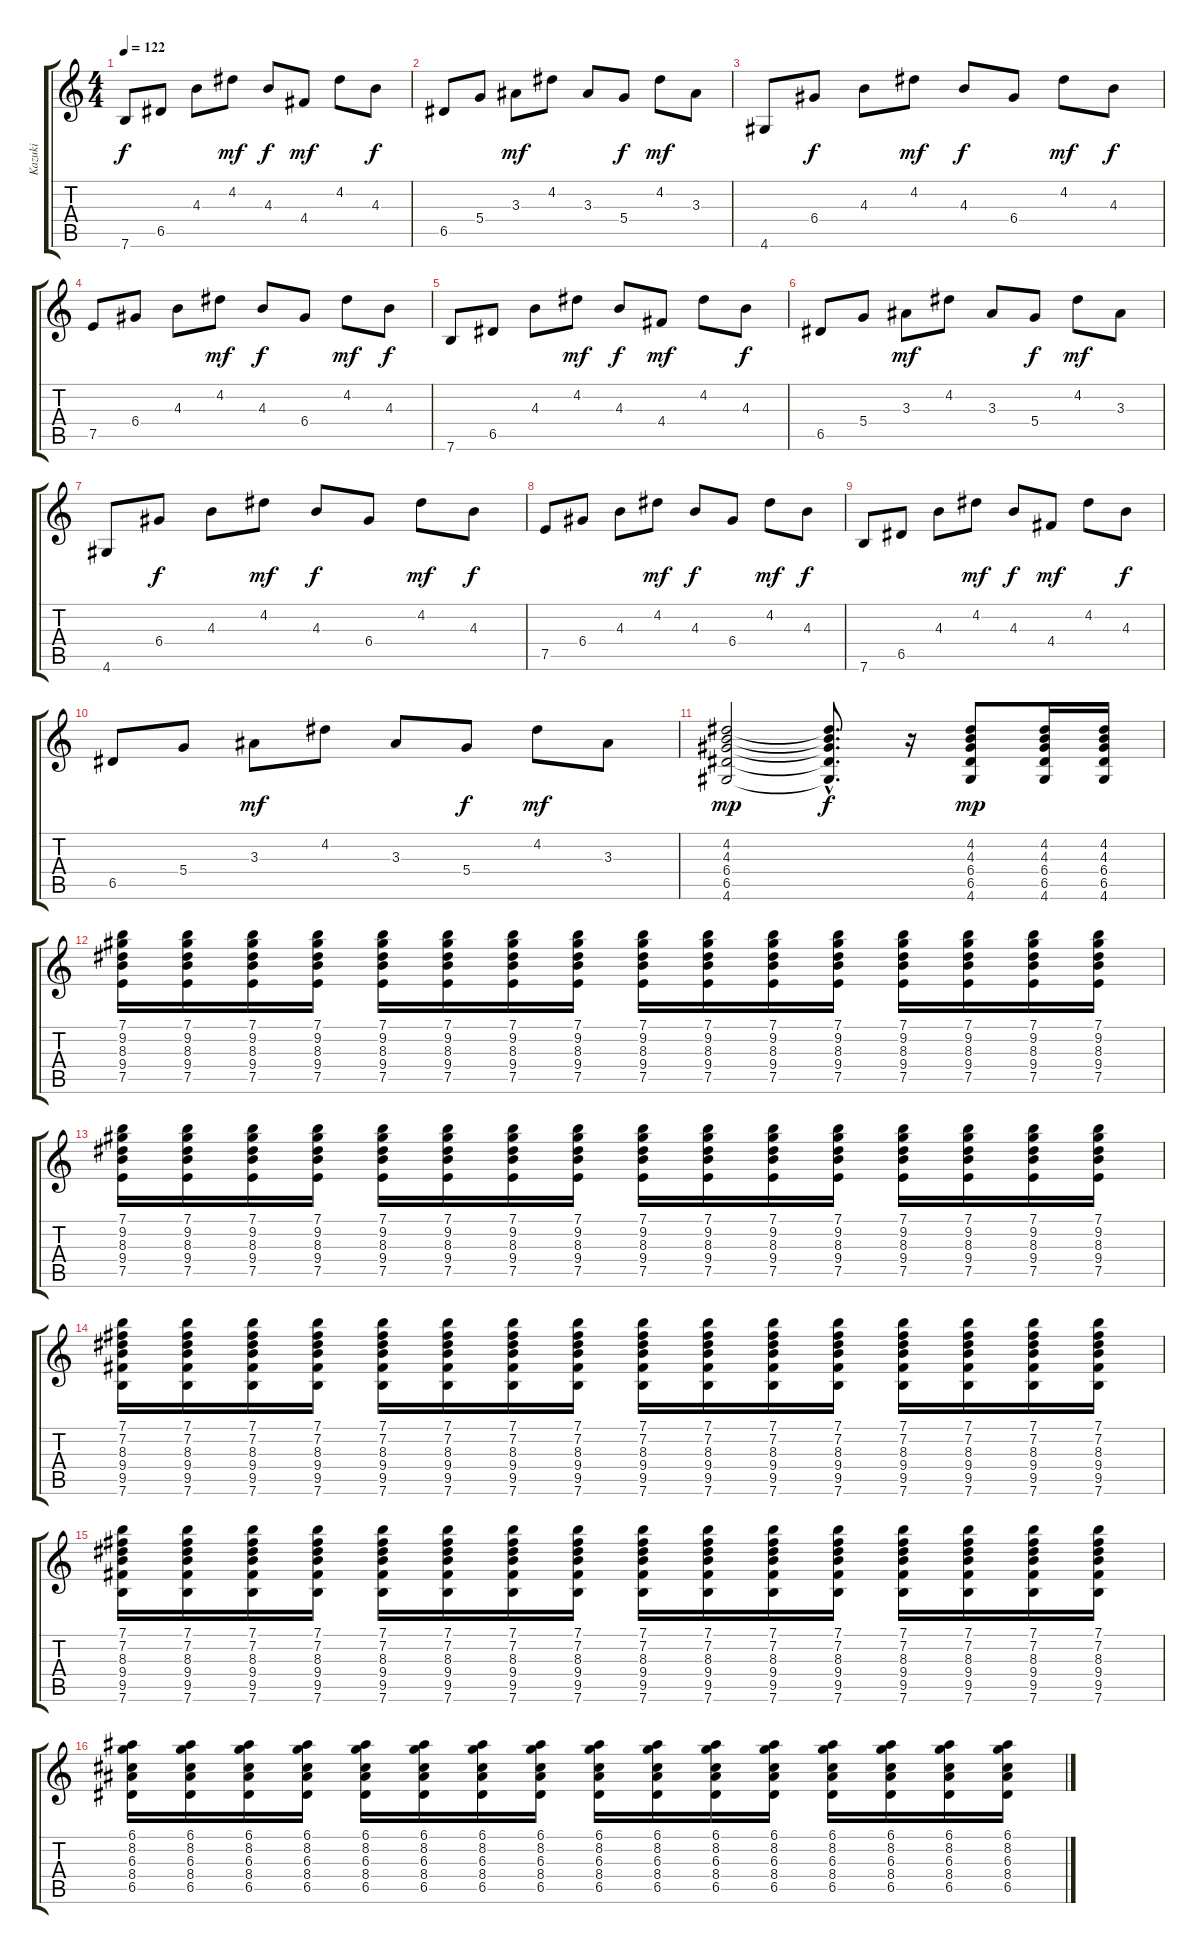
\track ("Kazuki" "Kazuki") {instrument electricguitarclean}
\staff {score tabs}
\tuning (E4 B3 G3 D3 A2 E2) {hide}
\ts (4 4)
\tempo 122
\clef g2
\ks c
7.6.8{dy f} 6.5.8 4.3.8 4.2.8{dy mf} 4.3.8{dy f} 4.4.8{dy mf} 4.2.8 4.3.8{dy f} |
6.5.8 5.4.8 3.3.8{dy mf} 4.2.8 3.3.8 5.4.8{dy f} 4.2.8{dy mf} 3.3.8 |
4.6.8 6.4.8{dy f} 4.3.8 4.2.8{dy mf} 4.3.8{dy f} 6.4.8 4.2.8{dy mf} 4.3.8{dy f} |
7.5.8 6.4.8 4.3.8 4.2.8{dy mf} 4.3.8{dy f} 6.4.8 4.2.8{dy mf} 4.3.8{dy f} |
7.6.8 6.5.8 4.3.8 4.2.8{dy mf} 4.3.8{dy f} 4.4.8{dy mf} 4.2.8 4.3.8{dy f} |
6.5.8 5.4.8 3.3.8{dy mf} 4.2.8 3.3.8 5.4.8{dy f} 4.2.8{dy mf} 3.3.8 |
4.6.8 6.4.8{dy f} 4.3.8 4.2.8{dy mf} 4.3.8{dy f} 6.4.8 4.2.8{dy mf} 4.3.8{dy f} |
7.5.8 6.4.8 4.3.8 4.2.8{dy mf} 4.3.8{dy f} 6.4.8 4.2.8{dy mf} 4.3.8{dy f} |
7.6.8 6.5.8 4.3.8 4.2.8{dy mf} 4.3.8{dy f} 4.4.8{dy mf} 4.2.8 4.3.8{dy f} |
6.5.8 5.4.8 3.3.8{dy mf} 4.2.8 3.3.8 5.4.8{dy f} 4.2.8{dy mf} 3.3.8 |
(4.2 4.3 6.4 6.5 4.6).2{dy mp} (4.2{hac t} 4.3{hac t} 6.4{hac t} 6.5{hac t} 4.6{hac t}).8{d dy f} r.16 (4.2 4.3 6.4 6.5 4.6).8{dy mp} (4.2 4.3 6.4 6.5 4.6).16 (4.2 4.3 6.4 6.5 4.6).16 |
(7.1 9.2 8.3 9.4 7.5).16 (7.1 9.2 8.3 9.4 7.5).16 (7.1 9.2 8.3 9.4 7.5).16 (7.1 9.2 8.3 9.4 7.5).16 (7.1 9.2 8.3 9.4 7.5).16 (7.1 9.2 8.3 9.4 7.5).16 (7.1 9.2 8.3 9.4 7.5).16 (7.1 9.2 8.3 9.4 7.5).16 (7.1 9.2 8.3 9.4 7.5).16 (7.1 9.2 8.3 9.4 7.5).16 (7.1 9.2 8.3 9.4 7.5).16 (7.1 9.2 8.3 9.4 7.5).16 (7.1 9.2 8.3 9.4 7.5).16 (7.1 9.2 8.3 9.4 7.5).16 (7.1 9.2 8.3 9.4 7.5).16 (7.1 9.2 8.3 9.4 7.5).16 |
(7.1 9.2 8.3 9.4 7.5).16 (7.1 9.2 8.3 9.4 7.5).16 (7.1 9.2 8.3 9.4 7.5).16 (7.1 9.2 8.3 9.4 7.5).16 (7.1 9.2 8.3 9.4 7.5).16 (7.1 9.2 8.3 9.4 7.5).16 (7.1 9.2 8.3 9.4 7.5).16 (7.1 9.2 8.3 9.4 7.5).16 (7.1 9.2 8.3 9.4 7.5).16 (7.1 9.2 8.3 9.4 7.5).16 (7.1 9.2 8.3 9.4 7.5).16 (7.1 9.2 8.3 9.4 7.5).16 (7.1 9.2 8.3 9.4 7.5).16 (7.1 9.2 8.3 9.4 7.5).16 (7.1 9.2 8.3 9.4 7.5).16 (7.1 9.2 8.3 9.4 7.5).16 |
(7.1 7.2 8.3 9.4 9.5 7.6).16 (7.1 7.2 8.3 9.4 9.5 7.6).16 (7.1 7.2 8.3 9.4 9.5 7.6).16 (7.1 7.2 8.3 9.4 9.5 7.6).16 (7.1 7.2 8.3 9.4 9.5 7.6).16 (7.1 7.2 8.3 9.4 9.5 7.6).16 (7.1 7.2 8.3 9.4 9.5 7.6).16 (7.1 7.2 8.3 9.4 9.5 7.6).16 (7.1 7.2 8.3 9.4 9.5 7.6).16 (7.1 7.2 8.3 9.4 9.5 7.6).16 (7.1 7.2 8.3 9.4 9.5 7.6).16 (7.1 7.2 8.3 9.4 9.5 7.6).16 (7.1 7.2 8.3 9.4 9.5 7.6).16 (7.1 7.2 8.3 9.4 9.5 7.6).16 (7.1 7.2 8.3 9.4 9.5 7.6).16 (7.1 7.2 8.3 9.4 9.5 7.6).16 |
(7.1 7.2 8.3 9.4 9.5 7.6).16 (7.1 7.2 8.3 9.4 9.5 7.6).16 (7.1 7.2 8.3 9.4 9.5 7.6).16 (7.1 7.2 8.3 9.4 9.5 7.6).16 (7.1 7.2 8.3 9.4 9.5 7.6).16 (7.1 7.2 8.3 9.4 9.5 7.6).16 (7.1 7.2 8.3 9.4 9.5 7.6).16 (7.1 7.2 8.3 9.4 9.5 7.6).16 (7.1 7.2 8.3 9.4 9.5 7.6).16 (7.1 7.2 8.3 9.4 9.5 7.6).16 (7.1 7.2 8.3 9.4 9.5 7.6).16 (7.1 7.2 8.3 9.4 9.5 7.6).16 (7.1 7.2 8.3 9.4 9.5 7.6).16 (7.1 7.2 8.3 9.4 9.5 7.6).16 (7.1 7.2 8.3 9.4 9.5 7.6).16 (7.1 7.2 8.3 9.4 9.5 7.6).16 |
(6.1 8.2 6.3 8.4 6.5).16 (6.1 8.2 6.3 8.4 6.5).16 (6.1 8.2 6.3 8.4 6.5).16 (6.1 8.2 6.3 8.4 6.5).16 (6.1 8.2 6.3 8.4 6.5).16 (6.1 8.2 6.3 8.4 6.5).16 (6.1 8.2 6.3 8.4 6.5).16 (6.1 8.2 6.3 8.4 6.5).16 (6.1 8.2 6.3 8.4 6.5).16 (6.1 8.2 6.3 8.4 6.5).16 (6.1 8.2 6.3 8.4 6.5).16 (6.1 8.2 6.3 8.4 6.5).16 (6.1 8.2 6.3 8.4 6.5).16 (6.1 8.2 6.3 8.4 6.5).16 (6.1 8.2 6.3 8.4 6.5).16 (6.1 8.2 6.3 8.4 6.5).16
